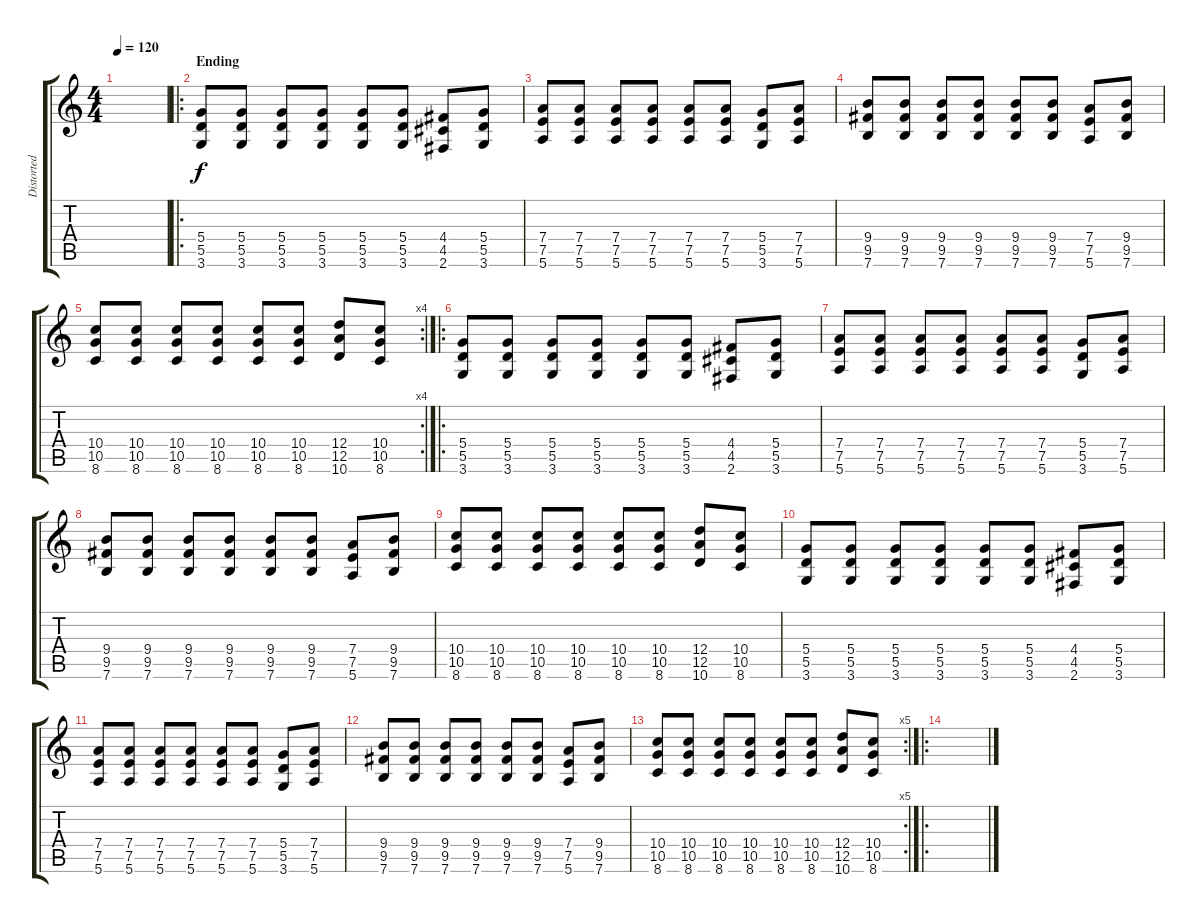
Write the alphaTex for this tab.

\track ("Distorted Guitar" "Distorted ") {instrument distortionguitar}
\staff {score tabs}
\tuning (E4 B3 G3 D3 A2 E2) {hide}
\ts (4 4)
\tempo 120
\clef g2
\ks c
|
\ro
\section ("" "Ending")
(5.4 5.5 3.6).8 (5.4 5.5 3.6).8 (5.4 5.5 3.6).8 (5.4 5.5 3.6).8 (5.4 5.5 3.6).8 (5.4 5.5 3.6).8 (4.4 4.5 2.6).8 (5.4 5.5 3.6).8 |
(7.4 7.5 5.6).8 (7.4 7.5 5.6).8 (7.4 7.5 5.6).8 (7.4 7.5 5.6).8 (7.4 7.5 5.6).8 (7.4 7.5 5.6).8 (5.4 5.5 3.6).8 (7.4 7.5 5.6).8 |
(9.4 9.5 7.6).8 (9.4 9.5 7.6).8 (9.4 9.5 7.6).8 (9.4 9.5 7.6).8 (9.4 9.5 7.6).8 (9.4 9.5 7.6).8 (7.4 7.5 5.6).8 (9.4 9.5 7.6).8 |
\rc 4
(10.4 10.5 8.6).8 (10.4 10.5 8.6).8 (10.4 10.5 8.6).8 (10.4 10.5 8.6).8 (10.4 10.5 8.6).8 (10.4 10.5 8.6).8 (12.4 12.5 10.6).8 (10.4 10.5 8.6).8 |
\ro
(5.4 5.5 3.6).8 (5.4 5.5 3.6).8 (5.4 5.5 3.6).8 (5.4 5.5 3.6).8 (5.4 5.5 3.6).8 (5.4 5.5 3.6).8 (4.4 4.5 2.6).8 (5.4 5.5 3.6).8 |
(7.4 7.5 5.6).8 (7.4 7.5 5.6).8 (7.4 7.5 5.6).8 (7.4 7.5 5.6).8 (7.4 7.5 5.6).8 (7.4 7.5 5.6).8 (5.4 5.5 3.6).8 (7.4 7.5 5.6).8 |
(9.4 9.5 7.6).8 (9.4 9.5 7.6).8 (9.4 9.5 7.6).8 (9.4 9.5 7.6).8 (9.4 9.5 7.6).8 (9.4 9.5 7.6).8 (7.4 7.5 5.6).8 (9.4 9.5 7.6).8 |
(10.4 10.5 8.6).8 (10.4 10.5 8.6).8 (10.4 10.5 8.6).8 (10.4 10.5 8.6).8 (10.4 10.5 8.6).8 (10.4 10.5 8.6).8 (12.4 12.5 10.6).8 (10.4 10.5 8.6).8 |
(5.4 5.5 3.6).8 (5.4 5.5 3.6).8 (5.4 5.5 3.6).8 (5.4 5.5 3.6).8 (5.4 5.5 3.6).8 (5.4 5.5 3.6).8 (4.4 4.5 2.6).8 (5.4 5.5 3.6).8 |
(7.4 7.5 5.6).8 (7.4 7.5 5.6).8 (7.4 7.5 5.6).8 (7.4 7.5 5.6).8 (7.4 7.5 5.6).8 (7.4 7.5 5.6).8 (5.4 5.5 3.6).8 (7.4 7.5 5.6).8 |
(9.4 9.5 7.6).8 (9.4 9.5 7.6).8 (9.4 9.5 7.6).8 (9.4 9.5 7.6).8 (9.4 9.5 7.6).8 (9.4 9.5 7.6).8 (7.4 7.5 5.6).8 (9.4 9.5 7.6).8 |
\rc 5
(10.4 10.5 8.6).8 (10.4 10.5 8.6).8 (10.4 10.5 8.6).8 (10.4 10.5 8.6).8 (10.4 10.5 8.6).8 (10.4 10.5 8.6).8 (12.4 12.5 10.6).8 (10.4 10.5 8.6).8 |
\ro
